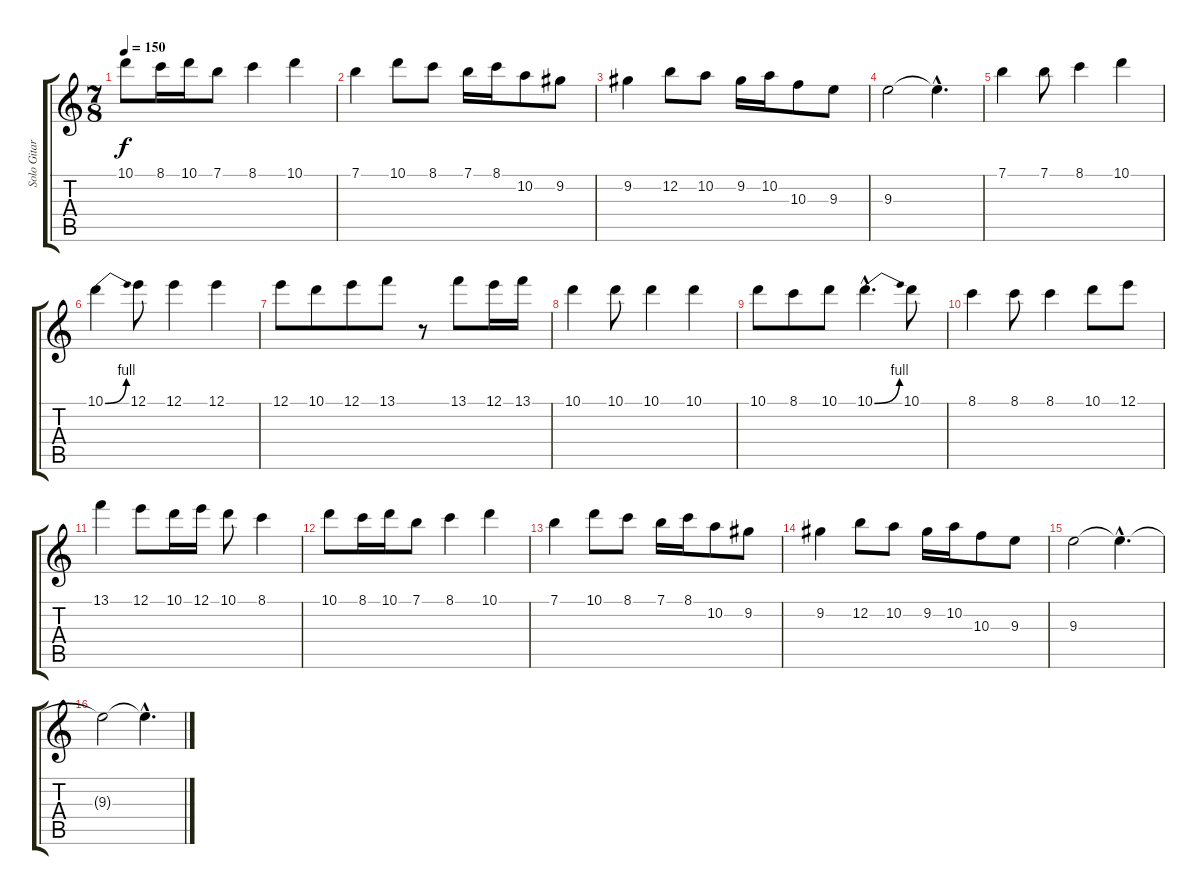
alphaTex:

\track ("Solo Gitara" "Solo Gitar") {instrument overdrivenguitar}
\staff {score tabs}
\tuning (E4 B3 G3 D3 A2 E2) {hide}
\ts (7 8)
\tempo 150
\clef g2
\ks c
10.1.8{dy f} 8.1.16 10.1.16 7.1.8 8.1.4 10.1.4 |
7.1.4 10.1.8 8.1.8 7.1.16 8.1.16 10.2.8 9.2.8 |
9.2.4 12.2.8 10.2.8 9.2.16 10.2.16 10.3.8 9.3.8 |
9.3.2 9.3{hac t}.4{d} |
7.1.4 7.1.8 8.1.4 10.1.4 |
10.1{be (bend 0 0 60 4)}.4 12.1.8 12.1.4 12.1.4 |
12.1.8 10.1.8 12.1.8 13.1.8 r.8 13.1.8 12.1.16 13.1.16 |
10.1.4 10.1.8 10.1.4 10.1.4 |
10.1.8 8.1.8 10.1.8 10.1{be (bend 0 0 60 4) hac}.4{d} 10.1.8 |
8.1.4 8.1.8 8.1.4 10.1.8 12.1.8 |
13.1.4 12.1.8 10.1.16 12.1.16 10.1.8 8.1.4 |
10.1.8 8.1.16 10.1.16 7.1.8 8.1.4 10.1.4 |
7.1.4 10.1.8 8.1.8 7.1.16 8.1.16 10.2.8 9.2.8 |
9.2.4 12.2.8 10.2.8 9.2.16 10.2.16 10.3.8 9.3.8 |
9.3.2 9.3{hac t}.4{d} |
9.3{t}.2 9.3{hac t}.4{d}
